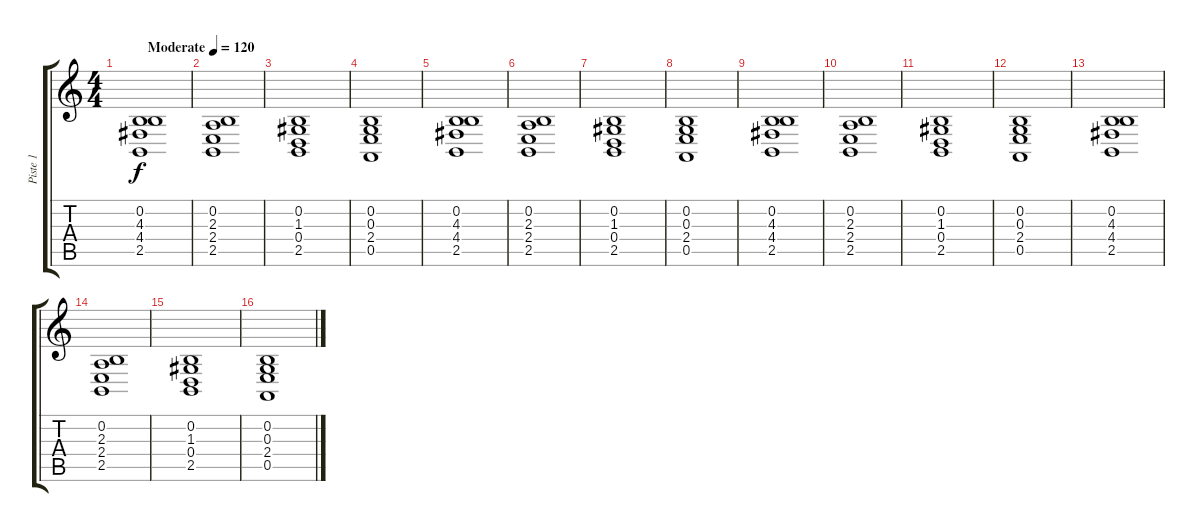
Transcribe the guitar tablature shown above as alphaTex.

\track ("Piste 1" "Piste 1") {instrument pad2warm}
\staff {score tabs}
\tuning (E4 B3 G3 D3 A2 E2) {hide}
\ts (4 4)
\tempo (120 "Moderate")
\clef g2
\ks c
(0.2 4.3 4.4 2.5).1{dy f instrument pad2warm} |
(0.2 2.3 2.4 2.5).1 |
(0.2 1.3 0.4 2.5).1 |
(0.2 0.3 2.4 0.5).1 |
(0.2 4.3 4.4 2.5).1 |
(0.2 2.3 2.4 2.5).1 |
(0.2 1.3 0.4 2.5).1 |
(0.2 0.3 2.4 0.5).1 |
(0.2 4.3 4.4 2.5).1 |
(0.2 2.3 2.4 2.5).1 |
(0.2 1.3 0.4 2.5).1 |
(0.2 0.3 2.4 0.5).1 |
(0.2 4.3 4.4 2.5).1 |
(0.2 2.3 2.4 2.5).1 |
(0.2 1.3 0.4 2.5).1 |
(0.2 0.3 2.4 0.5).1
